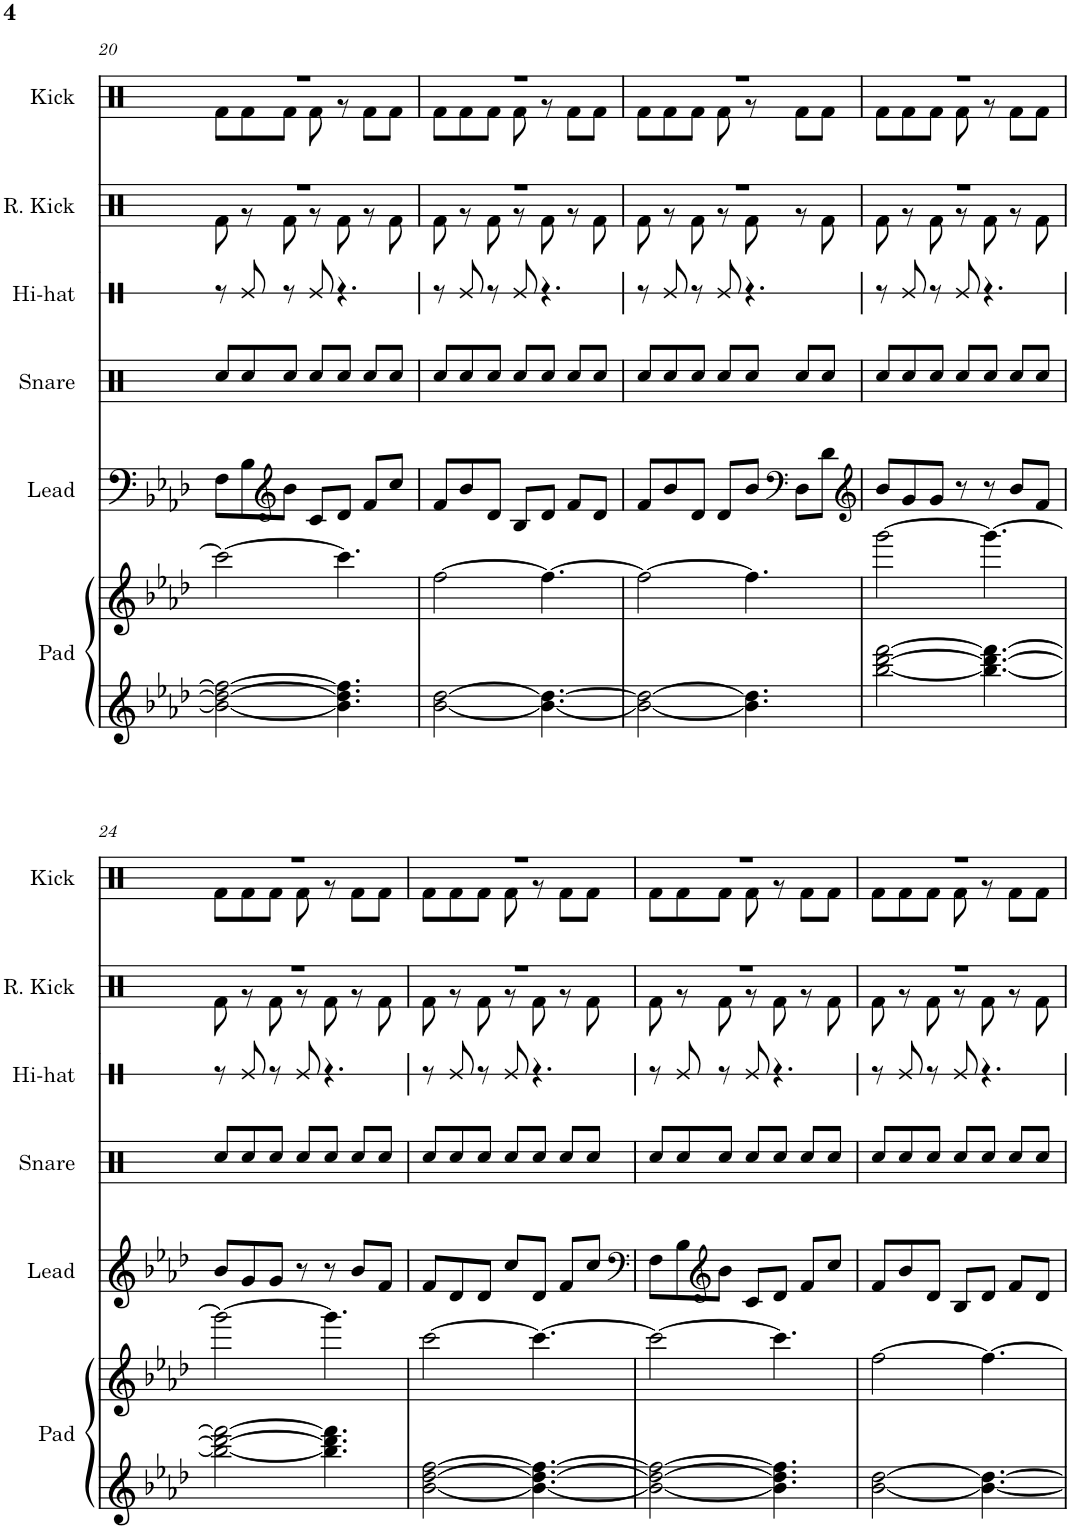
**kern	**kern	**kern	**kern	**kern	**kern	**kern
*part6	*part6	*part5	*part4	*part3	*part2	*part1
*staff7	*staff6	*staff5	*staff4	*staff3	*staff2	*staff1
*I"Pad	*	*I"Lead	*I"Snare	*I"Hi-hat	*I"Reverb Kick	*I"Kick
*I'Pad	*	*I'Lead	*I'Snare	*I'Hi-hat	*I'R. Kick	*I'Kick
!!LO:PB:g=z
*clefG2	*clefG2	*clefF4	*clefX	*clefX	*clefX	*clefX
*k[b-e-a-d-]	*k[b-e-a-d-]	*k[b-e-a-d-]	*k[b-e-a-d-]	*k[b-e-a-d-]	*k[b-e-a-d-]	*k[b-e-a-d-]
*M7/8	*M7/8	*M7/8	*M7/8	*M7/8	*M7/8	*M7/8
=20	=20	=20	=20	=20	=20	=20
*	*	*	*	*	*^	*^
2b-\_ 2dd-\_ 2ff\_	2ccc\_	8F\L	8Rcc/L	8r	2..r	8Rf\	2..r	8Rf\L
.	.	8B-\	8Rcc/	8Re/	.	8r	.	8Rf\
*	*	*clefG2	*	*	*	*	*	*
.	.	8b-\J	8Rcc/J	8r	.	8Rf\	.	8Rf\J
.	.	8c/L	8Rcc/L	8Re/	.	8r	.	8Rf\
4.b-\] 4.dd-\] 4.ff\]	4.ccc\]	8d-/J	8Rcc/J	4.r	.	8Rf\	.	8r
.	.	8f/L	8Rcc/L	.	.	8r	.	8Rf\L
.	.	8cc/J	8Rcc/J	.	.	8Rf\	.	8Rf\J
=21	=21	=21	=21	=21	=21	=21	=21	=21
[2b-\ [2dd-\	[2ff\	8f/L	8Rcc/L	8r	2..r	8Rf\	2..r	8Rf\L
.	.	8b-/	8Rcc/	8Re/	.	8r	.	8Rf\
.	.	8d-/J	8Rcc/J	8r	.	8Rf\	.	8Rf\J
.	.	8B-/L	8Rcc/L	8Re/	.	8r	.	8Rf\
4.b-\_ 4.dd-\_	4.ff\_	8d-/J	8Rcc/J	4.r	.	8Rf\	.	8r
.	.	8f/L	8Rcc/L	.	.	8r	.	8Rf\L
.	.	8d-/J	8Rcc/J	.	.	8Rf\	.	8Rf\J
=22	=22	=22	=22	=22	=22	=22	=22	=22
2b-\_ 2dd-\_	2ff\_	8f/L	8Rcc/L	8r	2..r	8Rf\	2..r	8Rf\L
.	.	8b-/	8Rcc/	8Re/	.	8r	.	8Rf\
.	.	8d-/J	8Rcc/J	8r	.	8Rf\	.	8Rf\J
.	.	8d-/L	8Rcc/L	8Re/	.	8r	.	8Rf\
4.b-\] 4.dd-\]	4.ff\]	8b-/J	8Rcc/J	4.r	.	8Rf\	.	8r
*	*	*clefF4	*	*	*	*	*	*
.	.	8D-\L	8Rcc/L	.	.	8r	.	8Rf\L
.	.	8d-\J	8Rcc/J	.	.	8Rf\	.	8Rf\J
=23	=23	=23	=23	=23	=23	=23	=23	=23
*	*	*clefG2	*	*	*	*	*	*
[2bb-\ [2ddd-\ [2fff\	[2ggg\	8b-/L	8Rcc/L	8r	2..r	8Rf\	2..r	8Rf\L
.	.	8g/	8Rcc/	8Re/	.	8r	.	8Rf\
.	.	8g/J	8Rcc/J	8r	.	8Rf\	.	8Rf\J
.	.	8r	8Rcc/L	8Re/	.	8r	.	8Rf\
4.bb-\_ 4.ddd-\_ 4.fff\_	4.ggg\_	8r	8Rcc/J	4.r	.	8Rf\	.	8r
.	.	8b-/L	8Rcc/L	.	.	8r	.	8Rf\L
.	.	8f/J	8Rcc/J	.	.	8Rf\	.	8Rf\J
!!LO:LB:g=z	!!
=24	=24	=24	=24	=24	=24	=24	=24	=24
2bb-\_ 2ddd-\_ 2fff\_	2ggg\_	8b-/L	8Rcc/L	8r	2..r	8Rf\	2..r	8Rf\L
.	.	8g/	8Rcc/	8Re/	.	8r	.	8Rf\
.	.	8g/J	8Rcc/J	8r	.	8Rf\	.	8Rf\J
.	.	8r	8Rcc/L	8Re/	.	8r	.	8Rf\
4.bb-\] 4.ddd-\] 4.fff\]	4.ggg\]	8r	8Rcc/J	4.r	.	8Rf\	.	8r
.	.	8b-/L	8Rcc/L	.	.	8r	.	8Rf\L
.	.	8f/J	8Rcc/J	.	.	8Rf\	.	8Rf\J
=25	=25	=25	=25	=25	=25	=25	=25	=25
[2b-\ [2dd-\ [2ff\	[2ccc\	8f/L	8Rcc/L	8r	2..r	8Rf\	2..r	8Rf\L
.	.	8d-/	8Rcc/	8Re/	.	8r	.	8Rf\
.	.	8d-/J	8Rcc/J	8r	.	8Rf\	.	8Rf\J
.	.	8cc/L	8Rcc/L	8Re/	.	8r	.	8Rf\
4.b-\_ 4.dd-\_ 4.ff\_	4.ccc\_	8d-/J	8Rcc/J	4.r	.	8Rf\	.	8r
.	.	8f/L	8Rcc/L	.	.	8r	.	8Rf\L
.	.	8cc/J	8Rcc/J	.	.	8Rf\	.	8Rf\J
=26	=26	=26	=26	=26	=26	=26	=26	=26
*	*	*clefF4	*	*	*	*	*	*
2b-\_ 2dd-\_ 2ff\_	2ccc\_	8F\L	8Rcc/L	8r	2..r	8Rf\	2..r	8Rf\L
.	.	8B-\	8Rcc/	8Re/	.	8r	.	8Rf\
*	*	*clefG2	*	*	*	*	*	*
.	.	8b-\J	8Rcc/J	8r	.	8Rf\	.	8Rf\J
.	.	8c/L	8Rcc/L	8Re/	.	8r	.	8Rf\
4.b-\] 4.dd-\] 4.ff\]	4.ccc\]	8d-/J	8Rcc/J	4.r	.	8Rf\	.	8r
.	.	8f/L	8Rcc/L	.	.	8r	.	8Rf\L
.	.	8cc/J	8Rcc/J	.	.	8Rf\	.	8Rf\J
=27	=27	=27	=27	=27	=27	=27	=27	=27
[2b-\ [2dd-\	[2ff\	8f/L	8Rcc/L	8r	2..r	8Rf\	2..r	8Rf\L
.	.	8b-/	8Rcc/	8Re/	.	8r	.	8Rf\
.	.	8d-/J	8Rcc/J	8r	.	8Rf\	.	8Rf\J
.	.	8B-/L	8Rcc/L	8Re/	.	8r	.	8Rf\
4.b-\_ 4.dd-\_	4.ff\_	8d-/J	8Rcc/J	4.r	.	8Rf\	.	8r
.	.	8f/L	8Rcc/L	.	.	8r	.	8Rf\L
.	.	8d-/J	8Rcc/J	.	.	8Rf\	.	8Rf\J
*	*	*	*	*	*v	*v	*	*
*	*	*	*	*	*	*v	*v
=	=	=	=	=	=	=
*-	*-	*-	*-	*-	*-	*-
